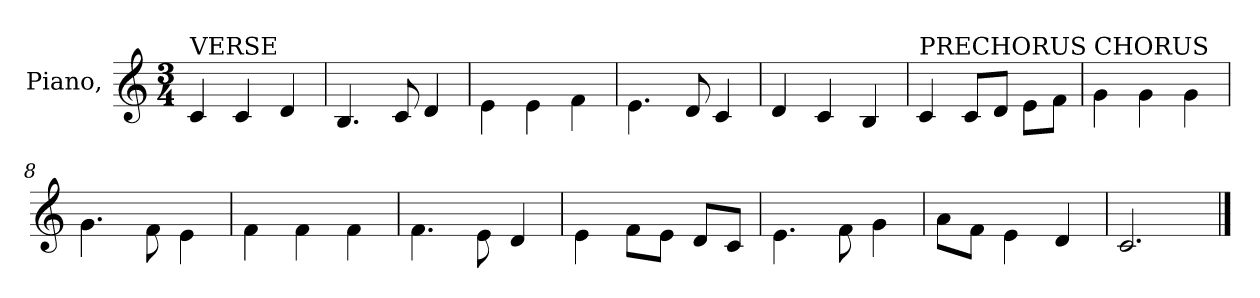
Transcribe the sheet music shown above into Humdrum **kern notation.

**kern
*part1
*staff1
*I"Piano,
*I'Pno.
*clefG2
*k[]
*M3/4
*MM80
=1
!LO:TX:a:t=VERSE
4c/
4c/
4d/
=2
4.B/
8c/
4d/
=3
4e\
4e\
4f\
=4
4.e\
8d/
4c/
=5
4d/
4c/
4B/
=6
!LO:TX:a:t=PRECHORUS
4c/
8c/L
8d/J
8e\L
8f\J
=7
!LO:TX:a:t=CHORUS
4g\
4g\
4g\
=8
4.g\
8f\
4e\
=9
4f\
4f\
4f\
!!LO:LB:g=z
=10
4.f\
8e\
4d/
=11
4e\
8f\L
8e\J
8d/L
8c/J
=12
4.e\
8f\
4g\
=13
8a\L
8f\J
4e\
4d/
=14
2.c/
==
*-
